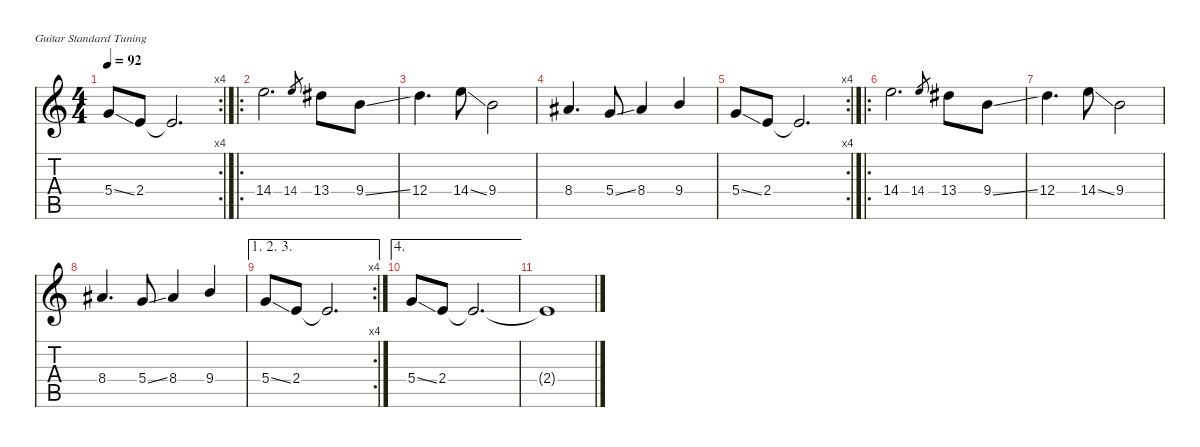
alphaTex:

\defaultSystemsLayout 4
\hideDynamics
\bracketExtendMode nobrackets
\singleTrackTrackNamePolicy hidden
\multiTrackTrackNamePolicy hidden
\firstSystemTrackNameMode fullname
\firstSystemTrackNameOrientation horizontal
\otherSystemsTrackNameOrientation horizontal
\track ("Guitar 2-1" "dist.guit.") {defaultSystemsLayout 16 instrument distortionguitar}
\staff {score tabs}
\tuning (E4 B3 G3 D3 A2 E2)
\rc 4
\ts (4 4)
\tempo 92
\clef g2
\ks c
5.4{ss}.8{dy fff beam Up} 2.4.8{beam Up} 2.4{t}.2{d dy f beam Up} |
\ro
14.4.2{d dy fff beam Down} 14.4.8{gr dy mp beam Up} 13.4{acc #}.8{dy fff beam Down} 9.4{ss}.8{beam Down} |
12.4.4{d beam Down} 14.4{ss}.8{beam Down} 9.4.2{beam Down} |
8.4{acc #}.4{d beam Up} 5.4{ss}.8{beam Up} 8.4{acc #}.4{beam Up} 9.4.4{beam Up} |
\rc 4
5.4{ss}.8{beam Up} 2.4.8{beam Up} 2.4{t}.2{d dy f beam Up} |
\ro
14.4.2{d dy fff beam Down} 14.4.8{gr dy mp beam Up} 13.4{acc #}.8{dy fff beam Down} 9.4{ss}.8{beam Down} |
12.4.4{d beam Down} 14.4{ss}.8{beam Down} 9.4.2{beam Down} |
8.4{acc #}.4{d beam Up} 5.4{ss}.8{beam Up} 8.4{acc #}.4{beam Up} 9.4.4{beam Up} |
\ae (1 2 3)
\rc 4
5.4{ss}.8{beam Up} 2.4.8{beam Up} 2.4{t}.2{d dy f beam Up} |
\ae 4
5.4{ss}.8{dy fff beam Up} 2.4.8{beam Up} 2.4{t}.2{d dy f beam Up} |
2.4{t}.1{beam Up}
